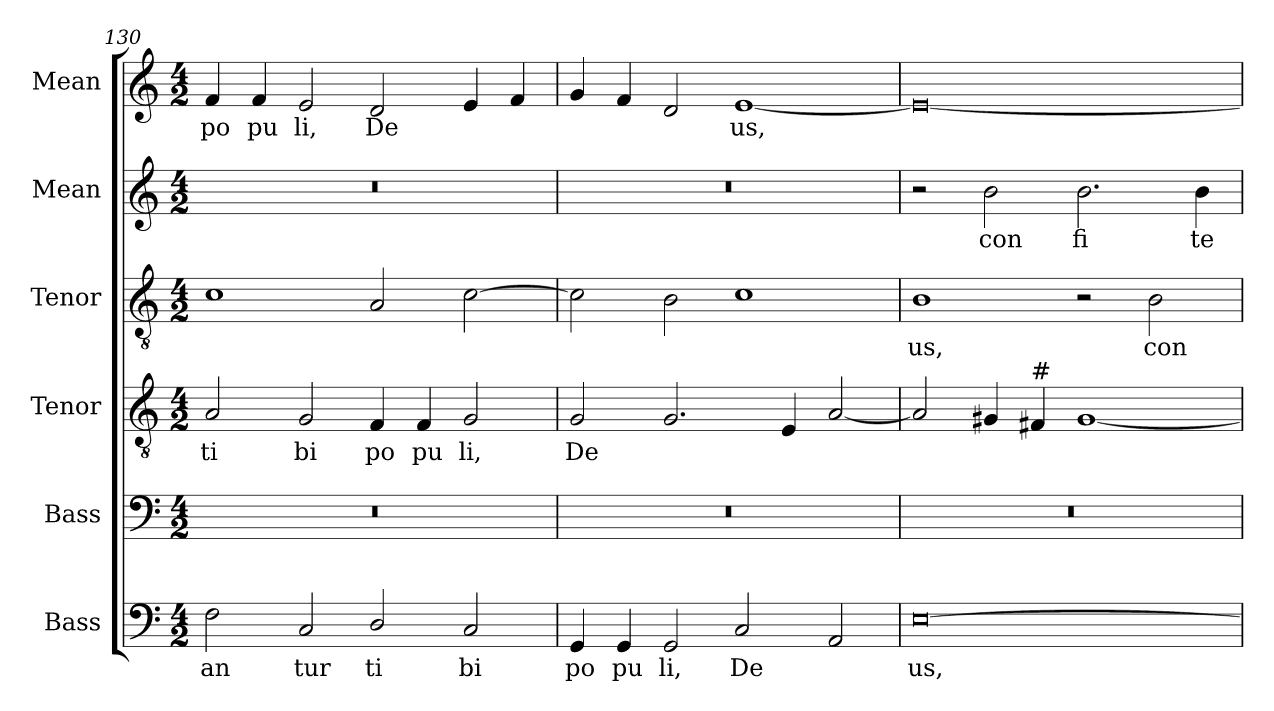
**kern	**text	**kern	**kern	**text	**kern	**text	**kern	**text	**kern	**text
*part6	*part6	*part5	*part4	*part4	*part3	*part3	*part2	*part2	*part1	*part1
*staff6	*staff6	*staff5	*staff4	*staff4	*staff3	*staff3	*staff2	*staff2	*staff1	*staff1
*I"Bass	*	*I"Bass	*I"Tenor	*	*I"Tenor	*	*I"Mean	*	*I"Mean	*
*I'B.	*	*I'B.	*I'T.	*	*I'T.	*	*I'M.	*	*I'M.	*
*clefF4	*	*clefF4	*clefGv2	*	*clefGv2	*	*clefG2	*	*clefG2	*
*	*	*	*ITrd7c12	*	*ITrd7c12	*	*	*	*	*
*k[]	*	*k[]	*k[]	*	*k[]	*	*k[]	*	*k[]	*
*a:	*	*a:	*a:	*	*a:	*	*a:	*	*a:	*
*M4/2	*	*M4/2	*M4/2	*	*M4/2	*	*M4/2	*	*M4/2	*
=130	=130	=130	=130	=130	=130	=130	=130	=130	=130	=130
!	!LO:LY:b:color=#000000	!LO:N:vis=1	!	!	!	!	!	!	!	!
!	!	!	!	!LO:LY:b:color=#000000	!	!	!LO:N:vis=1	!	!	!
!	!	!	!	!	!	!	!	!	!	!LO:LY:b:color=#000000
2Fi\	an	0r	2AAi/	ti	1Ci	.	0r	.	4fi/	po
!	!	!	!	!	!	!	!	!	!	!LO:LY:b:color=#000000
.	.	.	.	.	.	.	.	.	4fi/	pu
!	!LO:LY:b:color=#000000	!	!	!	!	!	!	!	!	!
!	!	!	!	!LO:LY:b:color=#000000	!	!	!	!	!	!
!	!	!	!	!	!	!	!	!	!	!LO:LY:b:color=#000000
2Ci/	tur	.	2GGi/	bi	.	.	.	.	2ei/	li,
!	!LO:LY:b:color=#000000	!	!	!	!	!	!	!	!	!
!	!	!	!	!LO:LY:b:color=#000000	!	!	!	!	!	!
!	!	!	!	!	!	!	!	!	!	!LO:LY:b:color=#000000
2Di/	ti	.	4FFi/	po	2AAi/	.	.	.	2di/	De
!	!	!	!	!LO:LY:b:color=#000000	!	!	!	!	!	!
.	.	.	4FFi/	pu	.	.	.	.	.	.
!	!LO:LY:b:color=#000000	!	!	!	!	!	!	!	!	!
!	!	!	!	!LO:LY:b:color=#000000	!	!	!	!	!	!
2Ci/	bi	.	2GGi/	li,	[>2Ci\	.	.	.	4ei/	.
.	.	.	.	.	.	.	.	.	4fi/	.
=131	=131	=131	=131	=131	=131	=131	=131	=131	=131	=131
!	!LO:LY:b:color=#000000	!LO:N:vis=1	!	!	!	!	!	!	!	!
!	!	!	!	!LO:LY:b:color=#000000	!	!	!LO:N:vis=1	!	!	!
4GGi/	po	0r	2GGi/	De	2Ci\]	.	0r	.	4gi/	.
!	!LO:LY:b:color=#000000	!	!	!	!	!	!	!	!	!
4GGi/	pu	.	.	.	.	.	.	.	4fi/	.
!	!LO:LY:b:color=#000000	!	!	!	!	!	!	!	!	!
2GGi/	li,	.	2.GGi/	.	2BBi\	.	.	.	2di/	.
!	!LO:LY:b:color=#000000	!	!	!	!	!	!	!	!	!
!	!	!	!	!	!	!	!	!	!	!LO:LY:b:color=#000000
2Ci/	De	.	.	.	1Ci	.	.	.	[<1ei	us,
.	.	.	4EEi/	.	.	.	.	.	.	.
2AAi/	.	.	[<2AAi/	.	.	.	.	.	.	.
=132	=132	=132	=132	=132	=132	=132	=132	=132	=132	=132
!	!LO:LY:b:color=#000000	!LO:N:vis=1	!	!	!	!	!	!	!	!
!	!	!	!	!	!	!LO:LY:b:color=#000000	!	!	!	!
[>0Ei	us,	0r	2AAi/]	.	1BBi	us,	2r	.	0ei_<	.
!	!	!	!	!	!	!	!	!LO:LY:b:color=#000000	!	!
.	.	.	4GG#Xi/	.	.	.	2bi\	con	.	.
!	!	!	!LO:TX:a:t=#	!	!	!	!	!	!	!
.	.	.	4FF#i/	.	.	.	.	.	.	.
!	!	!	!	!	!	!	!	!LO:LY:b:color=#000000	!	!
.	.	.	[<1GG#i	.	2r	.	2.bi\	fi	.	.
!	!	!	!	!	!	!LO:LY:b:color=#000000	!	!	!	!
.	.	.	.	.	2BBi\	con	.	.	.	.
!	!	!	!	!	!	!	!	!LO:LY:b:color=#000000	!	!
.	.	.	.	.	.	.	4bi\	te	.	.
=	=	=	=	=	=	=	=	=	=	=
*-	*-	*-	*-	*-	*-	*-	*-	*-	*-	*-
